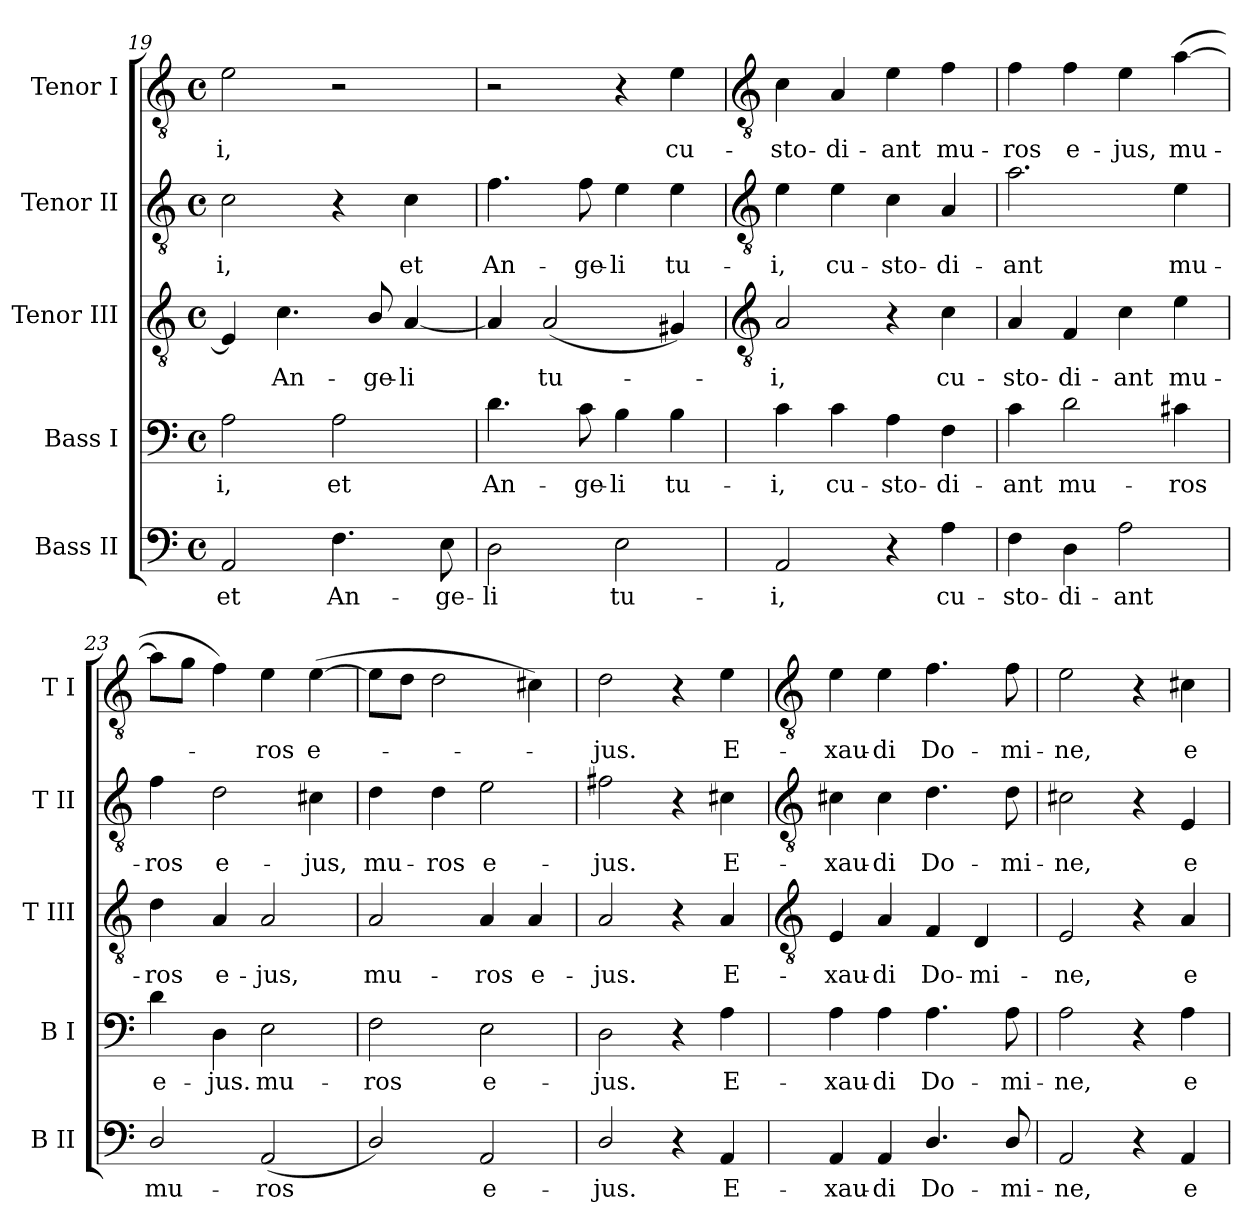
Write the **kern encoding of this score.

**kern	**text	**kern	**text	**kern	**text	**kern	**text	**kern	**text
*part5	*part5	*part4	*part4	*part3	*part3	*part2	*part2	*part1	*part1
*staff5	*staff5	*staff4	*staff4	*staff3	*staff3	*staff2	*staff2	*staff1	*staff1
*I"Bass II	*	*I"Bass I	*	*I"Tenor III	*	*I"Tenor II	*	*I"Tenor I	*
*I'B II	*	*I'B I	*	*I'T III	*	*I'T II	*	*I'T I	*
*clefF4	*	*clefF4	*	*clefGv2	*	*clefGv2	*	*clefGv2	*
*k[]	*	*k[]	*	*k[]	*	*k[]	*	*k[]	*
*C:	*	*C:	*	*C:	*	*C:	*	*C:	*
*M4/4	*	*M4/4	*	*M4/4	*	*M4/4	*	*M4/4	*
*met(c)	*	*met(c)	*	*met(c)	*	*met(c)	*	*met(c)	*
=19	=19	=19	=19	=19	=19	=19	=19	=19	=19
!	!LO:LY:b	!	!LO:LY:b	!	!	!	!LO:LY:b	!	!LO:LY:b
2AA	et	2A	i,	4E]	.	2c	i,	2e	i,
!	!	!	!	!	!LO:LY:b	!	!	!	!
.	.	.	.	4.c	An-	.	.	.	.
!	!LO:LY:b	!	!LO:LY:b	!	!	!	!	!	!
4.F	An-	2A	et	.	.	4r	.	2r	.
!	!	!	!	!	!LO:LY:b	!	!	!	!
.	.	.	.	8B/	-ge-	.	.	.	.
!	!	!	!	!	!LO:LY:b	!	!LO:LY:b	!	!
.	.	.	.	[4A	-li	4c	et	.	.
!	!LO:LY:b	!	!	!	!	!	!	!	!
8E	-ge-	.	.	.	.	.	.	.	.
=20	=20	=20	=20	=20	=20	=20	=20	=20	=20
!	!LO:LY:b	!	!LO:LY:b	!	!	!	!LO:LY:b	!	!
2D	-li	4.d	An-	4A]	.	4.f	An-	2r	.
!	!	!	!	!	!LO:LY:b	!	!	!	!
.	.	.	.	(<2A	tu-	.	.	.	.
!	!	!	!LO:LY:b	!	!	!	!LO:LY:b	!	!
.	.	8c	-ge-	.	.	8f	-ge-	.	.
!	!LO:LY:b	!	!LO:LY:b	!	!	!	!LO:LY:b	!	!
2E	tu-	4B	-li	.	.	4e	-li	4r	.
!	!	!	!LO:LY:b	!	!	!	!LO:LY:b	!	!LO:LY:b
.	.	4B	tu-	4G#X)	.	4e	tu-	4e	cu-
!!LO:LB:g=z
=21	=21	=21	=21	=21	=21	=21	=21	=21	=21
*	*	*	*	*clefGv2	*	*clefGv2	*	*clefGv2	*
!	!LO:LY:b	!	!LO:LY:b	!	!LO:LY:b	!	!LO:LY:b	!	!LO:LY:b
2AA	-i,	4c	-i,	2A	i,	4e	-i,	4c	-sto-
!	!	!	!LO:LY:b	!	!	!	!LO:LY:b	!	!LO:LY:b
.	.	4c	cu-	.	.	4e	cu-	4A	-di-
!	!	!	!LO:LY:b	!	!	!	!LO:LY:b	!	!LO:LY:b
4r	.	4A	-sto-	4r	.	4c	-sto-	4e	-ant
!	!LO:LY:b	!	!LO:LY:b	!	!LO:LY:b	!	!LO:LY:b	!	!LO:LY:b
4A	cu-	4F	-di-	4c	cu-	4A	-di-	4f	mu-
=22	=22	=22	=22	=22	=22	=22	=22	=22	=22
!	!LO:LY:b	!	!LO:LY:b	!	!LO:LY:b	!	!LO:LY:b	!	!LO:LY:b
4F	-sto-	4c	-ant	4A	-sto-	2.a	-ant	4f	-ros
!	!LO:LY:b	!	!LO:LY:b	!	!LO:LY:b	!	!	!	!LO:LY:b
4D	-di-	2d	mu-	4F	-di-	.	.	4f	e-
!	!LO:LY:b	!	!	!	!LO:LY:b	!	!	!	!LO:LY:b
2A	-ant	.	.	4c	-ant	.	.	4e	-jus,
!	!	!	!LO:LY:b	!	!LO:LY:b	!	!LO:LY:b	!	!LO:LY:b
.	.	4c#X	-ros	4e	mu-	4e	mu-	(>[4a	mu-
=23	=23	=23	=23	=23	=23	=23	=23	=23	=23
!	!LO:LY:b	!	!LO:LY:b	!	!LO:LY:b	!	!LO:LY:b	!	!
2D/	mu-	4d	e-	4d	-ros	4f	-ros	8aL]	.
.	.	.	.	.	.	.	.	8gJ	.
!	!	!	!LO:LY:b	!	!LO:LY:b	!	!LO:LY:b	!	!
.	.	4D	-jus.	4A	e-	2d	e-	4f)	.
!	!LO:LY:b	!	!LO:LY:b	!	!LO:LY:b	!	!	!	!LO:LY:b
(<2AA	-ros	2E	mu-	2A	-jus,	.	.	4e	ros
!	!	!	!	!	!	!	!LO:LY:b	!	!LO:LY:b
.	.	.	.	.	.	4c#X	-jus,	(>[4e	e-
=24	=24	=24	=24	=24	=24	=24	=24	=24	=24
!	!	!	!LO:LY:b	!	!LO:LY:b	!	!LO:LY:b	!	!
2D/)	.	2F	-ros	2A	mu-	4d	mu-	8eL]	.
.	.	.	.	.	.	.	.	8dJ	.
!	!	!	!	!	!	!	!LO:LY:b	!	!
.	.	.	.	.	.	4d	-ros	2d	.
!	!LO:LY:b	!	!LO:LY:b	!	!LO:LY:b	!	!LO:LY:b	!	!
2AA	e-	2E	e-	4A	-ros	2e	e-	.	.
!	!	!	!	!	!LO:LY:b	!	!	!	!
.	.	.	.	4A	e-	.	.	4c#X)	.
=25	=25	=25	=25	=25	=25	=25	=25	=25	=25
!	!LO:LY:b	!	!LO:LY:b	!	!LO:LY:b	!	!LO:LY:b	!	!LO:LY:b
2D/	-jus.	2D	-jus.	2A	-jus.	2f#X	-jus.	2d	jus.
4r	.	4r	.	4r	.	4r	.	4r	.
!	!LO:LY:b	!	!LO:LY:b	!	!LO:LY:b	!	!LO:LY:b	!	!LO:LY:b
4AA	E-	4A	E-	4A	E-	4c#X	E-	4e	E-
!!LO:LB:g=z
=26	=26	=26	=26	=26	=26	=26	=26	=26	=26
*	*	*	*	*clefGv2	*	*clefGv2	*	*clefGv2	*
!	!LO:LY:b	!	!LO:LY:b	!	!LO:LY:b	!	!LO:LY:b	!	!LO:LY:b
4AA	-xau-	4A	-xau-	4E	-xau-	4c#X	-xau-	4e	-xau-
!	!LO:LY:b	!	!LO:LY:b	!	!LO:LY:b	!	!LO:LY:b	!	!LO:LY:b
4AA	-di	4A	-di	4A	-di	4c#	-di	4e	-di
!	!LO:LY:b	!	!LO:LY:b	!	!LO:LY:b	!	!LO:LY:b	!	!LO:LY:b
4.D/	Do-	4.A	Do-	4F	Do-	4.d	Do-	4.f	Do-
!	!	!	!	!	!LO:LY:b	!	!	!	!
.	.	.	.	4D	-mi-	.	.	.	.
!	!LO:LY:b	!	!LO:LY:b	!	!	!	!LO:LY:b	!	!LO:LY:b
8D/	-mi-	8A	-mi-	.	.	8d	-mi-	8f	-mi-
=27	=27	=27	=27	=27	=27	=27	=27	=27	=27
!	!LO:LY:b	!	!LO:LY:b	!	!LO:LY:b	!	!LO:LY:b	!	!LO:LY:b
2AA	-ne,	2A	-ne,	2E	-ne,	2c#X	-ne,	2e	-ne,
4r	.	4r	.	4r	.	4r	.	4r	.
!	!LO:LY:b	!	!LO:LY:b	!	!LO:LY:b	!	!LO:LY:b	!	!LO:LY:b
4AA	e-	4A	e-	4A	e-	4E	e-	4c#X	e-
=	=	=	=	=	=	=	=	=	=
*-	*-	*-	*-	*-	*-	*-	*-	*-	*-
